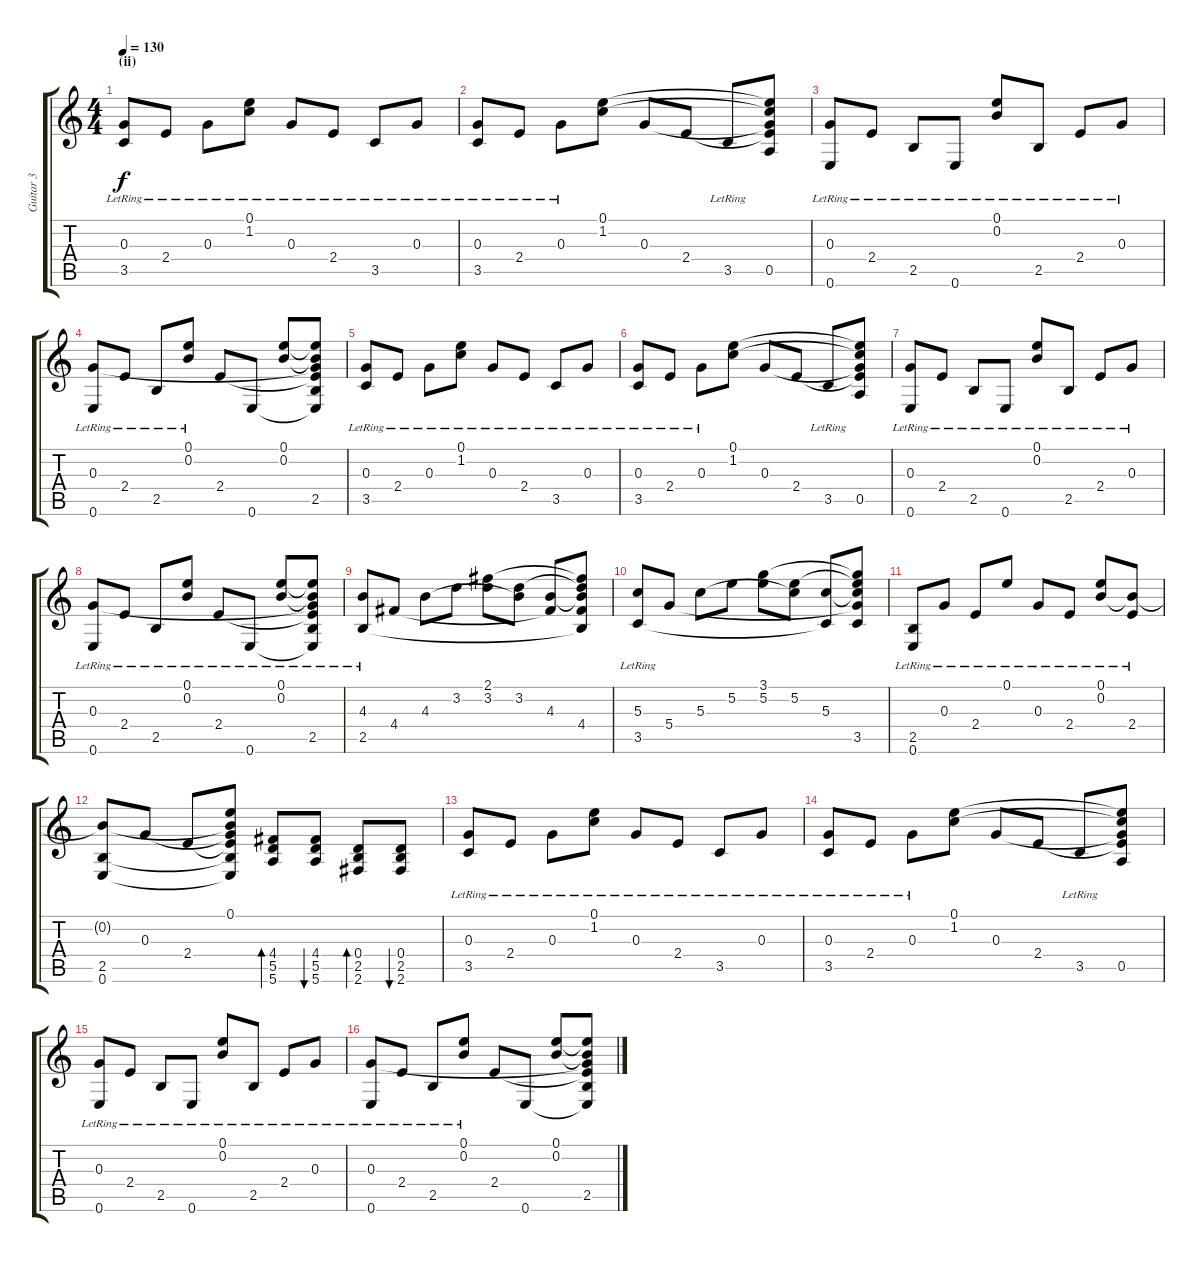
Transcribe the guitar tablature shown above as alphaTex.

\track ("Guitar 3" "Guitar 3") {instrument distortionguitar}
\staff {score tabs}
\tuning (E4 B3 G3 D3 A2 E2) {hide}
\ts (4 4)
\section ("" "(ii)")
\tempo 130
\clef g2
\ks c
(0.3{lr} 3.5{lr}).8{dy f volume 15 instrument acousticguitarsteel} 2.4{lr}.8 0.3{lr}.8 (0.1{lr} 1.2{lr}).8 0.3{lr}.8 2.4{lr}.8 3.5{lr}.8 0.3{lr}.8 |
(0.3{lr} 3.5{lr}).8 2.4{lr}.8 0.3{lr}.8 (0.1 1.2).8 0.3.8 2.4.8 3.5{lr}.8 (0.1{t} 1.2{t} 0.3{t} 2.4{t} 0.5).8 |
(0.3{lr} 0.6{lr}).8 2.4{lr}.8 2.5{lr}.8 0.6{lr}.8 (0.1{lr} 0.2{lr}).8 2.5{lr}.8 2.4{lr}.8 0.3{lr}.8 |
(0.3 0.6{lr}).8 2.4{lr}.8 2.5{lr}.8 (0.1{lr} 0.2{lr}).8 2.4.8 0.6.8 (0.1 0.2).8 (0.1{t} 0.2{t} 0.3{t} 2.4{t} 2.5 0.6{t}).8 |
(0.3{lr} 3.5{lr}).8{instrument acousticguitarsteel} 2.4{lr}.8 0.3{lr}.8 (0.1{lr} 1.2{lr}).8 0.3{lr}.8 2.4{lr}.8 3.5{lr}.8 0.3{lr}.8 |
(0.3{lr} 3.5{lr}).8 2.4{lr}.8 0.3{lr}.8 (0.1 1.2).8 0.3.8 2.4.8 3.5{lr}.8 (0.1{t} 1.2{t} 0.3{t} 2.4{t} 0.5).8 |
(0.3{lr} 0.6{lr}).8 2.4{lr}.8 2.5{lr}.8 0.6{lr}.8 (0.1{lr} 0.2{lr}).8 2.5{lr}.8 2.4{lr}.8 0.3{lr}.8 |
(0.3{lr} 0.6{lr}).8 2.4{lr}.8 2.5{lr}.8 (0.1{lr} 0.2{lr}).8 2.4{lr}.8 0.6{lr}.8 (0.1{lr} 0.2{lr}).8 (0.1{t} 0.2{t} 0.3{t} 2.4{t} 2.5{lr} 0.6{t}).8 |
(4.3{lr} 2.5).8{instrument acousticguitarsteel} 4.4.8 4.3.8 3.2.8 (2.1 3.2).8 (3.2 4.3{t}).8 (4.3 4.4{t}).8 (2.1{t} 3.2{t} 4.3{t} 4.4 2.5{t}).8 |
(5.3{lr} 3.5).8 5.4.8 5.3.8 5.2.8 (3.1 5.2).8 (5.2 5.3{t}).8 (5.3 3.5{t}).8 (3.1{t} 5.2{t} 5.3{t} 5.4{t} 3.5).8 |
(2.5{lr} 0.6{lr}).8 0.3{lr}.8 2.4{lr}.8 0.1{lr}.8 0.3{lr}.8 2.4{lr}.8 (0.1{lr} 0.2).8 (0.2{t} 2.4{lr}).8 |
(0.2{t} 2.5 0.6).8 0.3.8 2.4.8 (0.1 0.2{t} 0.3{t} 2.4{t} 2.5{t} 0.6{t}).8 (4.4 5.5 5.6).8{bd 120} (4.4 5.5 5.6).8{bu 120} (0.4 2.5 2.6).8{bd 120} (0.4 2.5 2.6).8{bu 120} |
(0.3{lr} 3.5{lr}).8{instrument acousticguitarsteel} 2.4{lr}.8 0.3{lr}.8 (0.1{lr} 1.2{lr}).8 0.3{lr}.8 2.4{lr}.8 3.5{lr}.8 0.3{lr}.8 |
(0.3{lr} 3.5{lr}).8 2.4{lr}.8 0.3{lr}.8 (0.1 1.2).8 0.3.8 2.4.8 3.5{lr}.8 (0.1{t} 1.2{t} 0.3{t} 2.4{t} 0.5).8 |
(0.3{lr} 0.6{lr}).8 2.4{lr}.8 2.5{lr}.8 0.6{lr}.8 (0.1{lr} 0.2{lr}).8 2.5{lr}.8 2.4{lr}.8 0.3{lr}.8 |
(0.3 0.6{lr}).8 2.4{lr}.8 2.5{lr}.8 (0.1{lr} 0.2{lr}).8 2.4.8 0.6.8 (0.1 0.2).8 (0.1{t} 0.2{t} 0.3{t} 2.4{t} 2.5 0.6{t}).8
